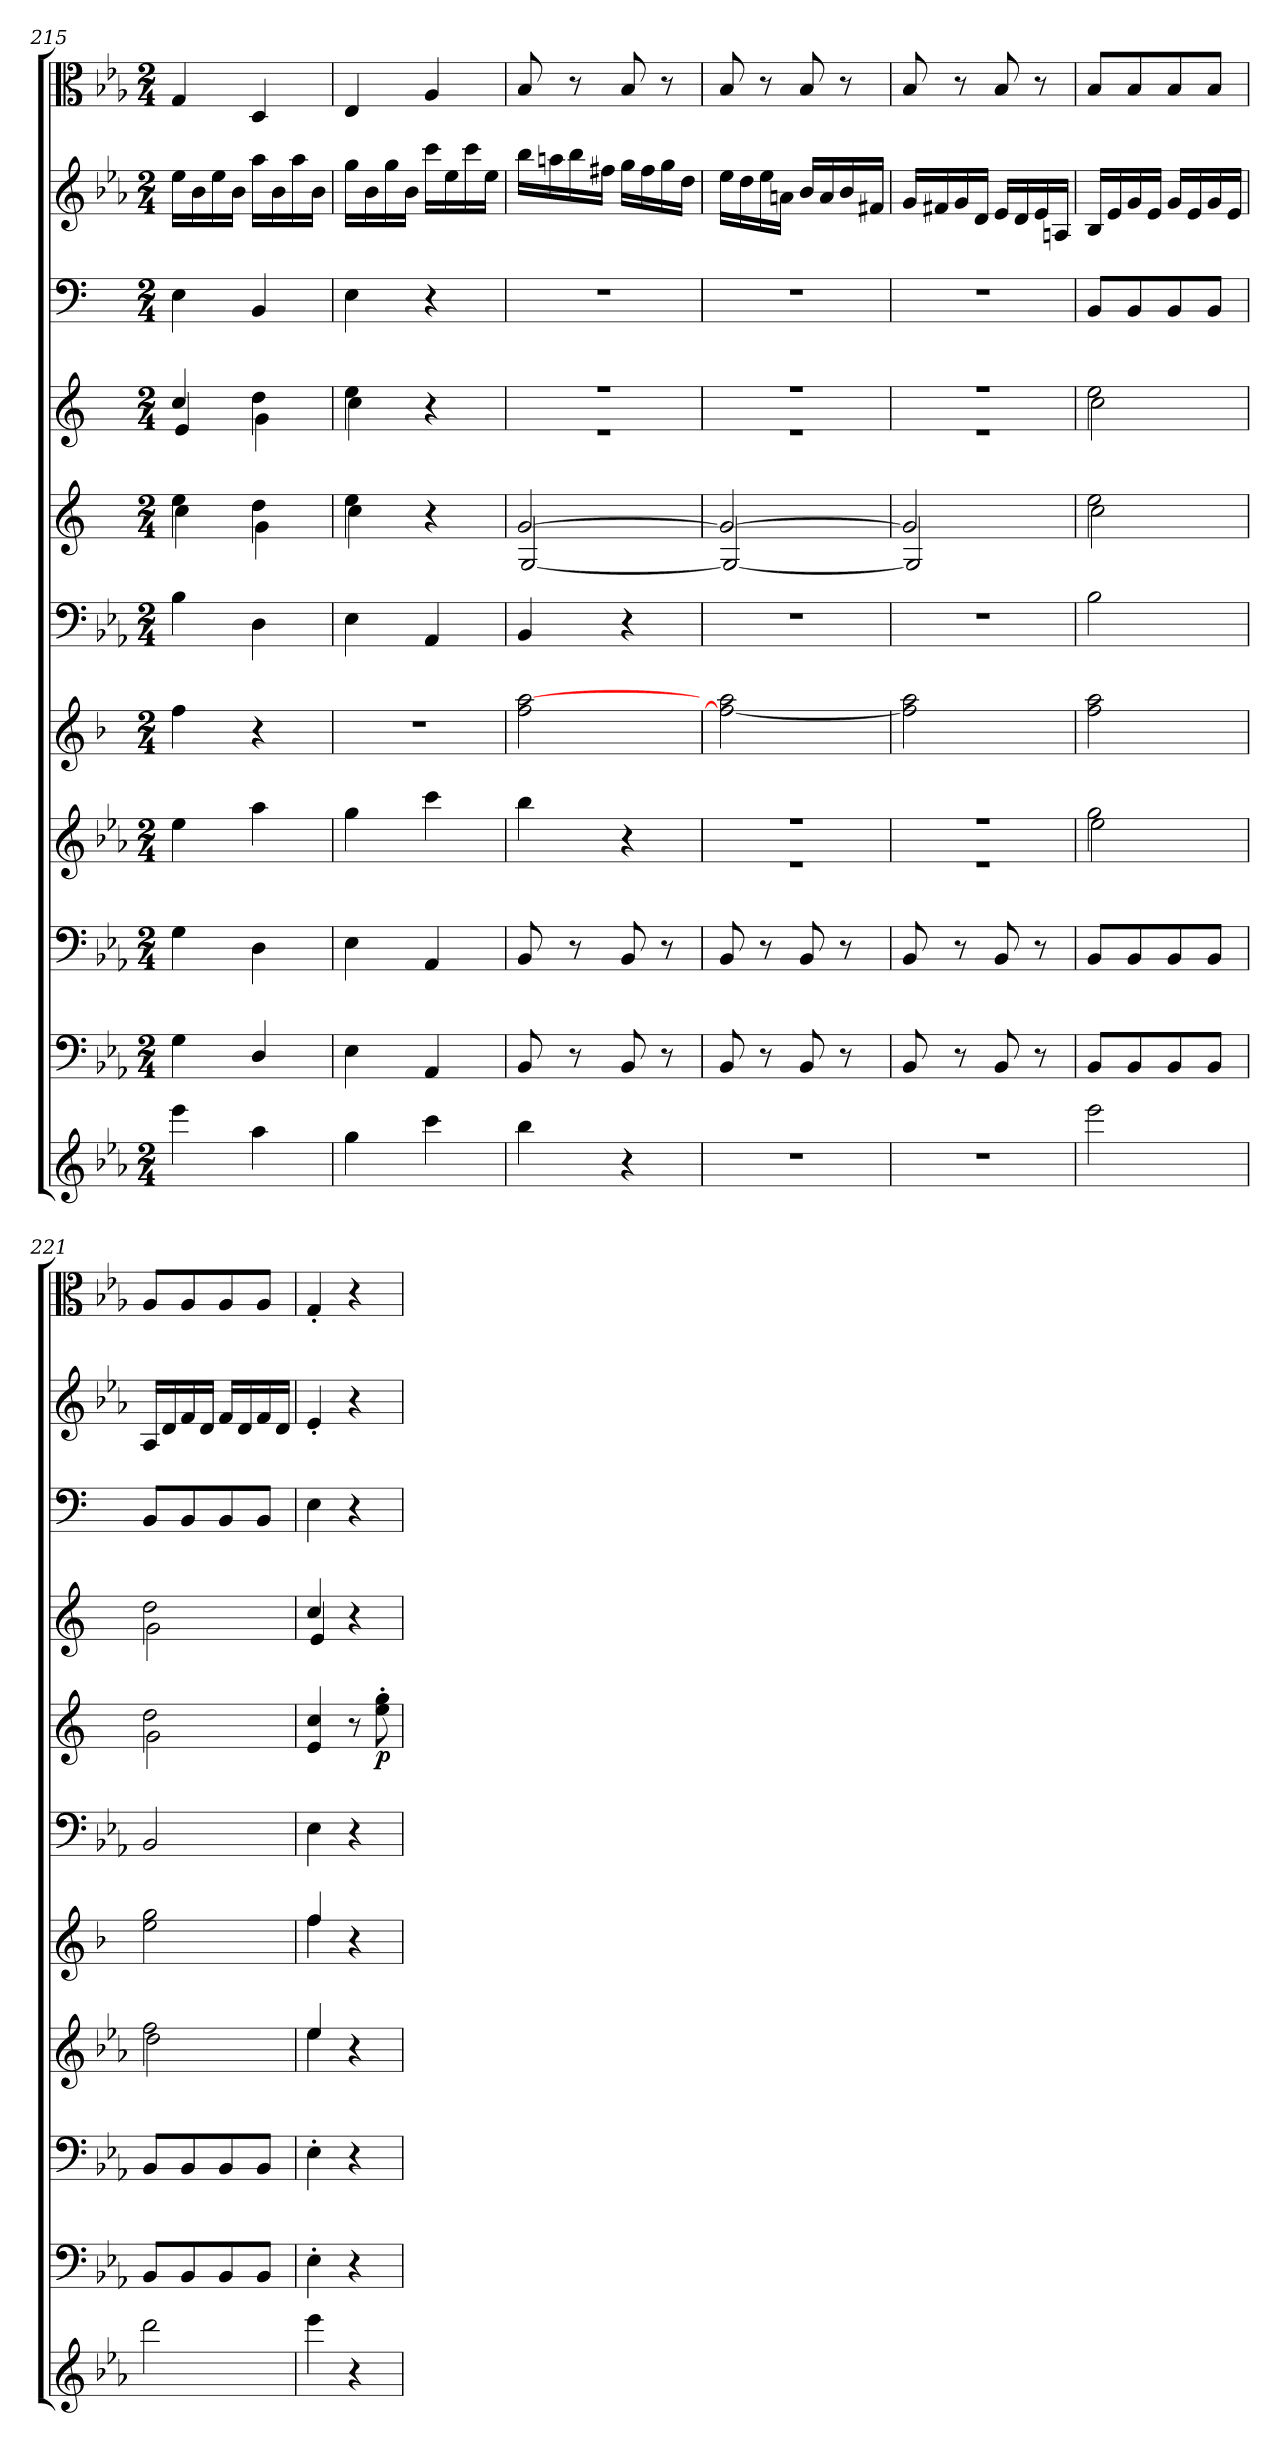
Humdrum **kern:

**kern	**kern	**kern	**kern	**kern	**kern	**kern	**dynam	**kern	**kern	**kern	**kern
*part11	*part10	*part9	*part8	*part7	*part6	*part5	*part5	*part4	*part3	*part2	*part1
*staff11	*staff10	*staff9	*staff8	*staff7	*staff6	*staff5	*staff5	*staff4	*staff3	*staff2	*staff1
*clefG2	*clefF4	*clefF4	*clefG2	*clefG2	*clefF4	*clefG2	*	*clefG2	*clefF4	*clefG2	*clefC3
*k[b-e-a-]	*k[b-e-a-]	*k[b-e-a-]	*k[b-e-a-]	*k[b-]	*k[b-e-a-]	*k[]	*	*k[]	*k[]	*k[b-e-a-]	*k[b-e-a-]
*E-:	*E-:	*E-:	*E-:	*	*E-:	*	*	*	*	*E-:	*E-:
*M2/4	*M2/4	*M2/4	*M2/4	*M2/4	*M2/4	*M2/4	*	*M2/4	*M2/4	*M2/4	*M2/4
=215	=215	=215	=215	=215	=215	=215	=215	=215	=215	=215	=215
*	*	*	*	*	*	*^	*	*^	*	*	*
4eee-\	4G\	4G\	4ee-\	4ff\	4B-\	4ee\	4cc\	.	4cc/	4e/	4E\	16ee-\LL	4G/
.	.	.	.	.	.	.	.	.	.	.	.	16b-\	.
.	.	.	.	.	.	.	.	.	.	.	.	16ee-\	.
.	.	.	.	.	.	.	.	.	.	.	.	16b-\JJ	.
4aa-\	4D/	4D\	4aa-\	4r	4D\	4dd\	4g\	.	4dd\	4g\	4BB/	16aa-\LL	4D/
.	.	.	.	.	.	.	.	.	.	.	.	16b-\	.
.	.	.	.	.	.	.	.	.	.	.	.	16aa-\	.
.	.	.	.	.	.	.	.	.	.	.	.	16b-\JJ	.
=216	=216	=216	=216	=216	=216	=216	=216	=216	=216	=216	=216	=216	=216
4gg\	4E-\	4E-\	4gg\	2r	4E-\	4ee\	4cc\	.	4ee\	4cc\	4E\	16gg\LL	4E-/
.	.	.	.	.	.	.	.	.	.	.	.	16b-\	.
.	.	.	.	.	.	.	.	.	.	.	.	16gg\	.
.	.	.	.	.	.	.	.	.	.	.	.	16b-\JJ	.
4ccc\	4AA-/	4AA-/	4ccc\	.	4AA-/	4r	4ryy	.	4r	4ryy	4r	16ccc\LL	4A-/
.	.	.	.	.	.	.	.	.	.	.	.	16ee-\	.
.	.	.	.	.	.	.	.	.	.	.	.	16ccc\	.
.	.	.	.	.	.	.	.	.	.	.	.	16ee-\JJ	.
=217	=217	=217	=217	=217	=217	=217	=217	=217	=217	=217	=217	=217	=217
4bb-\	8BB-/	8BB-/	4bb-\	2ff\ [2aa\	4BB-/	[2g/	[2G/	.	2r	2r	2r	16bb-\LL	8B-/
.	.	.	.	.	.	.	.	.	.	.	.	16aan\	.
.	8r	8r	.	.	.	.	.	.	.	.	.	16bb-\	8r
.	.	.	.	.	.	.	.	.	.	.	.	16ff#X\JJ	.
4r	8BB-/	8BB-/	4r	.	4r	.	.	.	.	.	.	16gg\LL	8B-/
.	.	.	.	.	.	.	.	.	.	.	.	16ff#\	.
.	8r	8r	.	.	.	.	.	.	.	.	.	16gg\	8r
.	.	.	.	.	.	.	.	.	.	.	.	16dd\JJ	.
=218	=218	=218	=218	=218	=218	=218	=218	=218	=218	=218	=218	=218	=218
*	*	*	*^	*	*	*	*	*	*	*	*	*	*
2r	8BB-/	8BB-/	2r	2r	2ff_\ 2aa\	2r	2g/_	2G/_	.	2r	2r	2r	16ee-\LL	8B-/
.	.	.	.	.	.	.	.	.	.	.	.	.	16dd\	.
.	8r	8r	.	.	.	.	.	.	.	.	.	.	16ee-\	8r
.	.	.	.	.	.	.	.	.	.	.	.	.	16an\JJ	.
.	8BB-/	8BB-/	.	.	.	.	.	.	.	.	.	.	16b-/LL	8B-/
.	.	.	.	.	.	.	.	.	.	.	.	.	16a/	.
.	8r	8r	.	.	.	.	.	.	.	.	.	.	16b-/	8r
.	.	.	.	.	.	.	.	.	.	.	.	.	16f#X/JJ	.
=219	=219	=219	=219	=219	=219	=219	=219	=219	=219	=219	=219	=219	=219	=219
2r	8BB-/	8BB-/	2r	2r	2ff]\ 2aa\	2r	2g/]	2G/]	.	2r	2r	2r	16g/LL	8B-/
.	.	.	.	.	.	.	.	.	.	.	.	.	16f#X/	.
.	8r	8r	.	.	.	.	.	.	.	.	.	.	16g/	8r
.	.	.	.	.	.	.	.	.	.	.	.	.	16d/JJ	.
.	8BB-/	8BB-/	.	.	.	.	.	.	.	.	.	.	16e-/LL	8B-/
.	.	.	.	.	.	.	.	.	.	.	.	.	16d/	.
.	8r	8r	.	.	.	.	.	.	.	.	.	.	16e-/	8r
.	.	.	.	.	.	.	.	.	.	.	.	.	16An/JJ	.
=220	=220	=220	=220	=220	=220	=220	=220	=220	=220	=220	=220	=220	=220	=220
2eee-\	8BB-/L	8BB-/L	2gg\	2ee-\	2ff\ 2aa\	2B-\	2ee\	2cc\	.	2ee\	2cc\	8BB/L	16B-/LL	8B-/L
.	.	.	.	.	.	.	.	.	.	.	.	.	16e-/	.
.	8BB-/	8BB-/	.	.	.	.	.	.	.	.	.	8BB/	16g/	8B-/
.	.	.	.	.	.	.	.	.	.	.	.	.	16e-/JJ	.
.	8BB-/	8BB-/	.	.	.	.	.	.	.	.	.	8BB/	16g/LL	8B-/
.	.	.	.	.	.	.	.	.	.	.	.	.	16e-/	.
.	8BB-/J	8BB-/J	.	.	.	.	.	.	.	.	.	8BB/J	16g/	8B-/J
.	.	.	.	.	.	.	.	.	.	.	.	.	16e-/JJ	.
=221	=221	=221	=221	=221	=221	=221	=221	=221	=221	=221	=221	=221	=221	=221
2ddd\	8BB-/L	8BB-/L	2ff\	2dd\	2ee\ 2gg\	2BB-/	2dd\	2g\	.	2dd\	2g\	8BB/L	16A-/LL	8A-/L
.	.	.	.	.	.	.	.	.	.	.	.	.	16d/	.
.	8BB-/	8BB-/	.	.	.	.	.	.	.	.	.	8BB/	16f/	8A-/
.	.	.	.	.	.	.	.	.	.	.	.	.	16d/JJ	.
.	8BB-/	8BB-/	.	.	.	.	.	.	.	.	.	8BB/	16f/LL	8A-/
.	.	.	.	.	.	.	.	.	.	.	.	.	16d/	.
.	8BB-/J	8BB-/J	.	.	.	.	.	.	.	.	.	8BB/J	16f/	8A-/J
.	.	.	.	.	.	.	.	.	.	.	.	.	16d/JJ	.
*	*	*	*	*	*	*	*v	*v	*	*	*	*	*	*
=222	=222	=222	=222	=222	=222	=222	=222	=222	=222	=222	=222	=222	=222
*	*	*	*	*	*^	*	*	*	*	*	*	*	*
4eee-\	4E-'\	4E-'\	4ee-/	4ee-\	4ff/	4ff\	4E-\	4e/ 4cc/	.	4cc/	4e/	4E\	4e-'/	4G'/
4r	4r	4r	4r	4ryy	4ryy	4r	4r	8r	.	4r	4ryy	4r	4r	4r
.	.	.	.	.	.	.	.	8ee'\ 8gg'\	p	.	.	.	.	.
*	*	*	*v	*v	*	*	*	*	*	*v	*v	*	*	*
*	*	*	*	*v	*v	*	*	*	*	*	*	*
=	=	=	=	=	=	=	=	=	=	=	=
*-	*-	*-	*-	*-	*-	*-	*-	*-	*-	*-	*-
